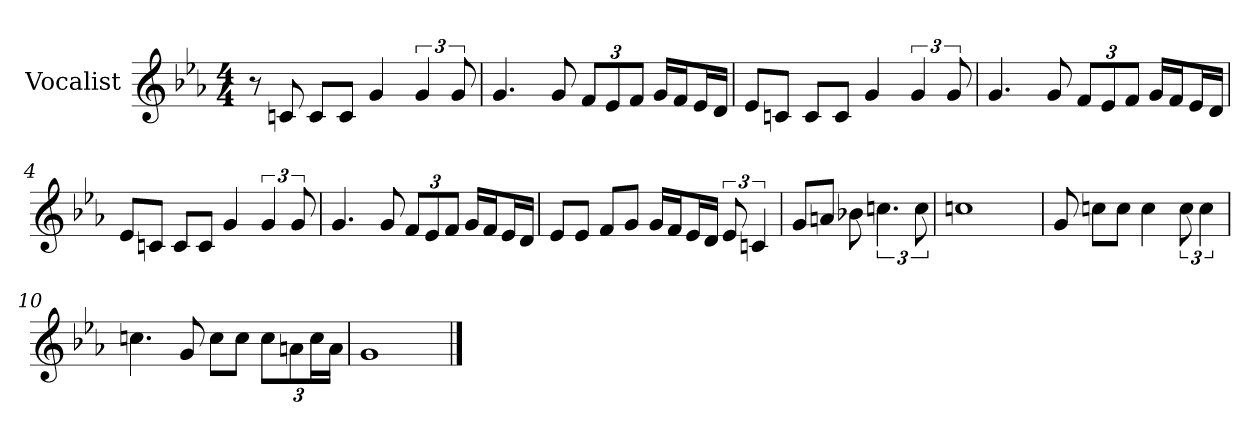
**kern
*part1
*staff1
*I"Vocalist
*k[b-e-a-]
*c:
*M4/4
=
8r
8cn
8cL
8cJ
4g
6g
12g
=1
4.g
8g
12fL
12e-
12fJ
16gLL
16fJ
16e-L
16dJJ
=2
8e-L
8cnJ
8cL
8cJ
4g
6g
12g
=3
4.g
8g
12fL
12e-
12fJ
16gLL
16fJ
16e-L
16dJJ
=4
8e-L
8cnJ
8cL
8cJ
4g
6g
12g
=5
4.g
8g
12fL
12e-
12fJ
16gLL
16fJ
16e-L
16dJJ
=6
8e-L
8e-J
8fL
8gJ
16gLL
16fJ
16e-L
16dJJ
12e-
6cn
=7
8gL
8anJ
8b-X
6.ccn
12cc
=8
1ccn
=9
8g
8ccnL
8ccJ
4cc
12cc
6cc
=10
4.ccn
8g
8ccL
8ccJ
12ccL
12an
24ccL
24aJJ
=11
1g
==
*-
